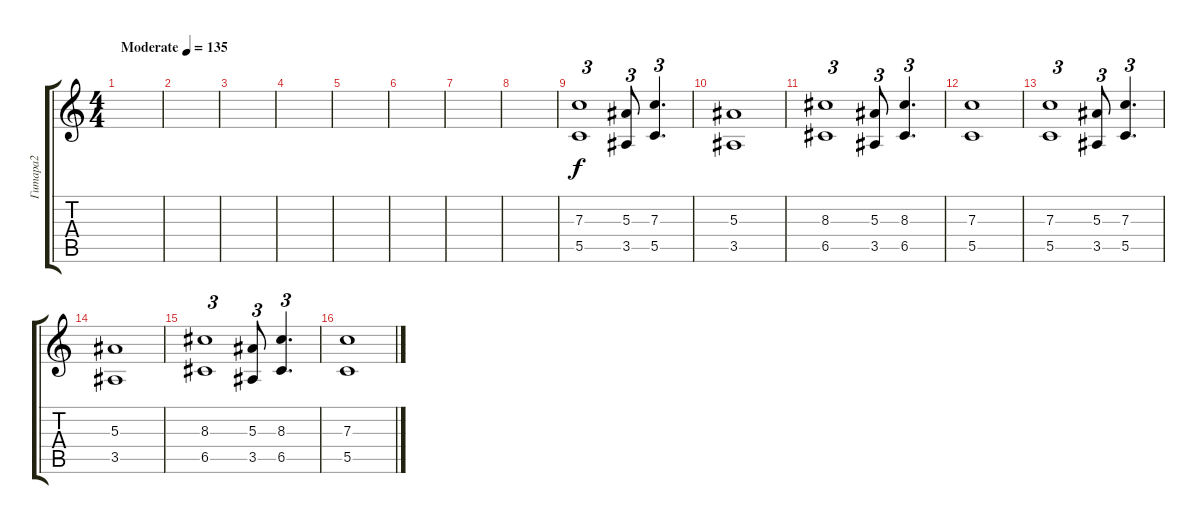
\track ("Гитара2" "Гитара2") {instrument distortionguitar}
\staff {score tabs}
\tuning (D4 A3 F3 C3 G2 D2) {hide}
\ts (4 4)
\tempo (135 "Moderate")
\clef g2
\ks c
|
|
|
|
|
|
|
|
(7.3 5.5).1{tu (3 2)} (5.3 3.5).8{tu (3 2)} (7.3 5.5).4{d tu (3 2)} |
(5.3 3.5).1 |
(8.3 6.5).1{tu (3 2)} (5.3 3.5).8{tu (3 2)} (8.3 6.5).4{d tu (3 2)} |
(7.3 5.5).1 |
(7.3 5.5).1{tu (3 2)} (5.3 3.5).8{tu (3 2)} (7.3 5.5).4{d tu (3 2)} |
(5.3 3.5).1 |
(8.3 6.5).1{tu (3 2)} (5.3 3.5).8{tu (3 2)} (8.3 6.5).4{d tu (3 2)} |
(7.3 5.5).1
